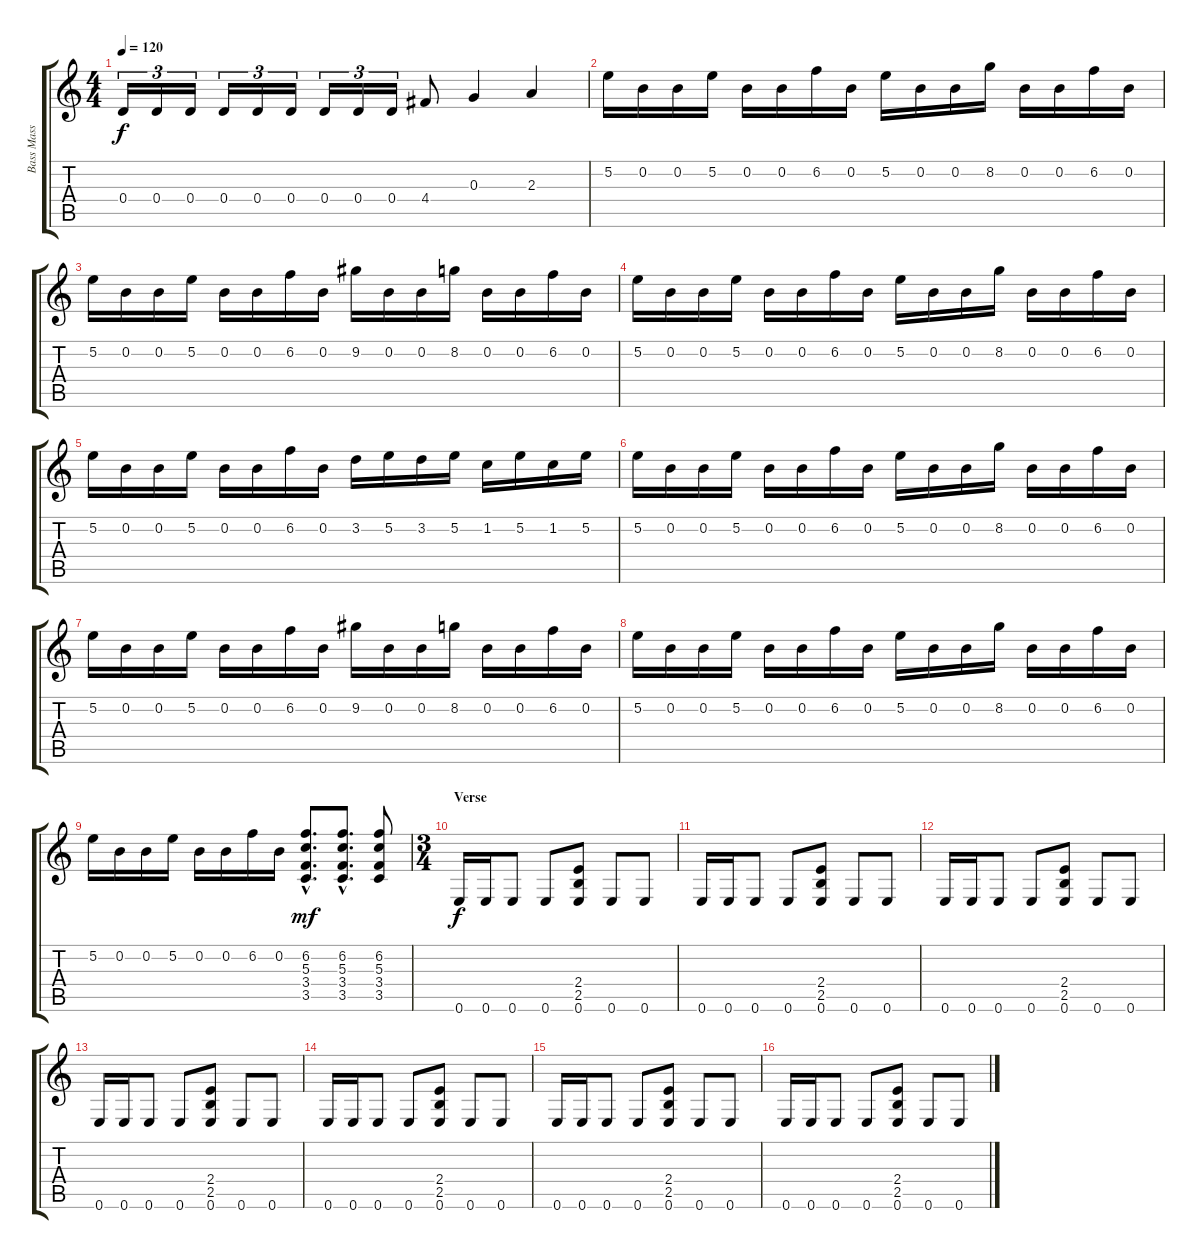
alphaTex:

\track ("Bass Mass" "Bass Mass") {instrument overdrivenguitar}
\staff {score tabs}
\tuning (E4 B3 G3 D3 A2 E2) {hide}
\ts (4 4)
\tempo 120
\clef g2
\ks c
0.4.16{tu (3 2) dy f} 0.4.16{tu (3 2)} 0.4.16{tu (3 2)} 0.4.16{tu (3 2)} 0.4.16{tu (3 2)} 0.4.16{tu (3 2)} 0.4.16{tu (3 2)} 0.4.16{tu (3 2)} 0.4.16{tu (3 2)} 4.4.8 0.3.4 2.3.4 |
5.2.16 0.2.16 0.2.16 5.2.16 0.2.16 0.2.16 6.2.16 0.2.16 5.2.16 0.2.16 0.2.16 8.2.16 0.2.16 0.2.16 6.2.16 0.2.16 |
5.2.16 0.2.16 0.2.16 5.2.16 0.2.16 0.2.16 6.2.16 0.2.16 9.2.16 0.2.16 0.2.16 8.2.16 0.2.16 0.2.16 6.2.16 0.2.16 |
5.2.16 0.2.16 0.2.16 5.2.16 0.2.16 0.2.16 6.2.16 0.2.16 5.2.16 0.2.16 0.2.16 8.2.16 0.2.16 0.2.16 6.2.16 0.2.16 |
5.2.16 0.2.16 0.2.16 5.2.16 0.2.16 0.2.16 6.2.16 0.2.16 3.2.16 5.2.16 3.2.16 5.2.16 1.2.16 5.2.16 1.2.16 5.2.16 |
5.2.16 0.2.16 0.2.16 5.2.16 0.2.16 0.2.16 6.2.16 0.2.16 5.2.16 0.2.16 0.2.16 8.2.16 0.2.16 0.2.16 6.2.16 0.2.16 |
5.2.16 0.2.16 0.2.16 5.2.16 0.2.16 0.2.16 6.2.16 0.2.16 9.2.16 0.2.16 0.2.16 8.2.16 0.2.16 0.2.16 6.2.16 0.2.16 |
5.2.16 0.2.16 0.2.16 5.2.16 0.2.16 0.2.16 6.2.16 0.2.16 5.2.16 0.2.16 0.2.16 8.2.16 0.2.16 0.2.16 6.2.16 0.2.16 |
5.2.16 0.2.16 0.2.16 5.2.16 0.2.16 0.2.16 6.2.16 0.2.16 (6.2{hac} 5.3{hac} 3.4{hac} 3.5{hac}).8{d dy mf} (6.2{hac} 5.3{hac} 3.4{hac} 3.5{hac}).8{d} (6.2 5.3 3.4 3.5).8 |
\ts (3 4)
\section ("" "Verse")
0.6.16{dy f} 0.6.16 0.6.8 0.6.8 (2.4 2.5 0.6).8 0.6.8 0.6.8 |
0.6.16 0.6.16 0.6.8 0.6.8 (2.4 2.5 0.6).8 0.6.8 0.6.8 |
0.6.16 0.6.16 0.6.8 0.6.8 (2.4 2.5 0.6).8 0.6.8 0.6.8 |
0.6.16 0.6.16 0.6.8 0.6.8 (2.4 2.5 0.6).8 0.6.8 0.6.8 |
0.6.16 0.6.16 0.6.8 0.6.8 (2.4 2.5 0.6).8 0.6.8 0.6.8 |
0.6.16 0.6.16 0.6.8 0.6.8 (2.4 2.5 0.6).8 0.6.8 0.6.8 |
0.6.16 0.6.16 0.6.8 0.6.8 (2.4 2.5 0.6).8 0.6.8 0.6.8
